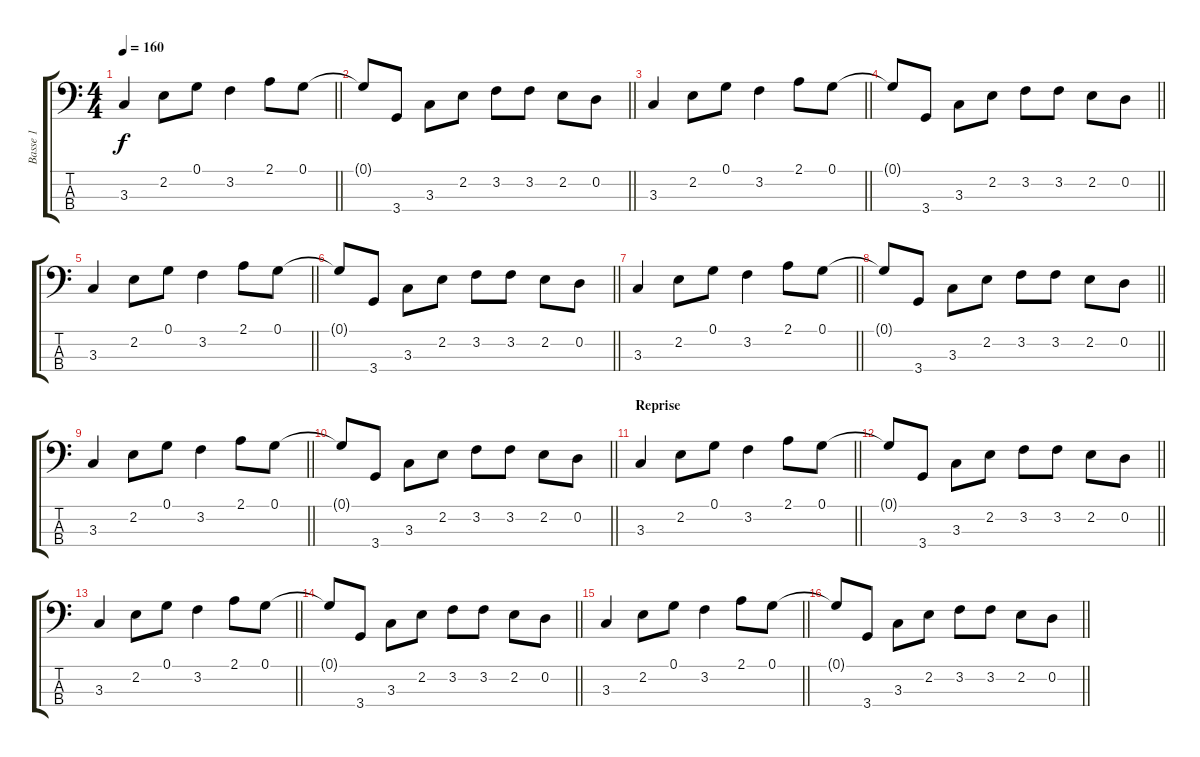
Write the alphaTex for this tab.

\track ("Basse 1" "Basse 1") {instrument electricbassfinger}
\staff {score tabs}
\tuning (G2 D2 A1 E1) {hide}
\ts (4 4)
\tempo 160
\clef f4
\barLineRight lightlight
\ks c
3.3.4{dy f} 2.2.8 0.1.8 3.2.4 2.1.8 0.1.8 |
\barLineRight lightlight
0.1{t}.8 3.4.8 3.3.8 2.2.8 3.2.8 3.2.8 2.2.8 0.2.8 |
\barLineRight lightlight
3.3.4 2.2.8 0.1.8 3.2.4 2.1.8 0.1.8 |
\barLineRight lightlight
0.1{t}.8 3.4.8 3.3.8 2.2.8 3.2.8 3.2.8 2.2.8 0.2.8 |
\barLineRight lightlight
3.3.4 2.2.8 0.1.8 3.2.4 2.1.8 0.1.8 |
\barLineRight lightlight
0.1{t}.8 3.4.8 3.3.8 2.2.8 3.2.8 3.2.8 2.2.8 0.2.8 |
\barLineRight lightlight
3.3.4 2.2.8 0.1.8 3.2.4 2.1.8 0.1.8 |
\barLineRight lightlight
0.1{t}.8 3.4.8 3.3.8 2.2.8 3.2.8 3.2.8 2.2.8 0.2.8 |
\barLineRight lightlight
3.3.4 2.2.8 0.1.8 3.2.4 2.1.8 0.1.8 |
\barLineRight lightlight
0.1{t}.8 3.4.8 3.3.8 2.2.8 3.2.8 3.2.8 2.2.8 0.2.8 |
\section ("" "Reprise")
\barLineRight lightlight
3.3.4 2.2.8 0.1.8 3.2.4 2.1.8 0.1.8 |
\barLineRight lightlight
0.1{t}.8 3.4.8 3.3.8 2.2.8 3.2.8 3.2.8 2.2.8 0.2.8 |
\barLineRight lightlight
3.3.4 2.2.8 0.1.8 3.2.4 2.1.8 0.1.8 |
\barLineRight lightlight
0.1{t}.8 3.4.8 3.3.8 2.2.8 3.2.8 3.2.8 2.2.8 0.2.8 |
\barLineRight lightlight
3.3.4 2.2.8 0.1.8 3.2.4 2.1.8 0.1.8 |
\barLineRight lightlight
0.1{t}.8 3.4.8 3.3.8 2.2.8 3.2.8 3.2.8 2.2.8 0.2.8
